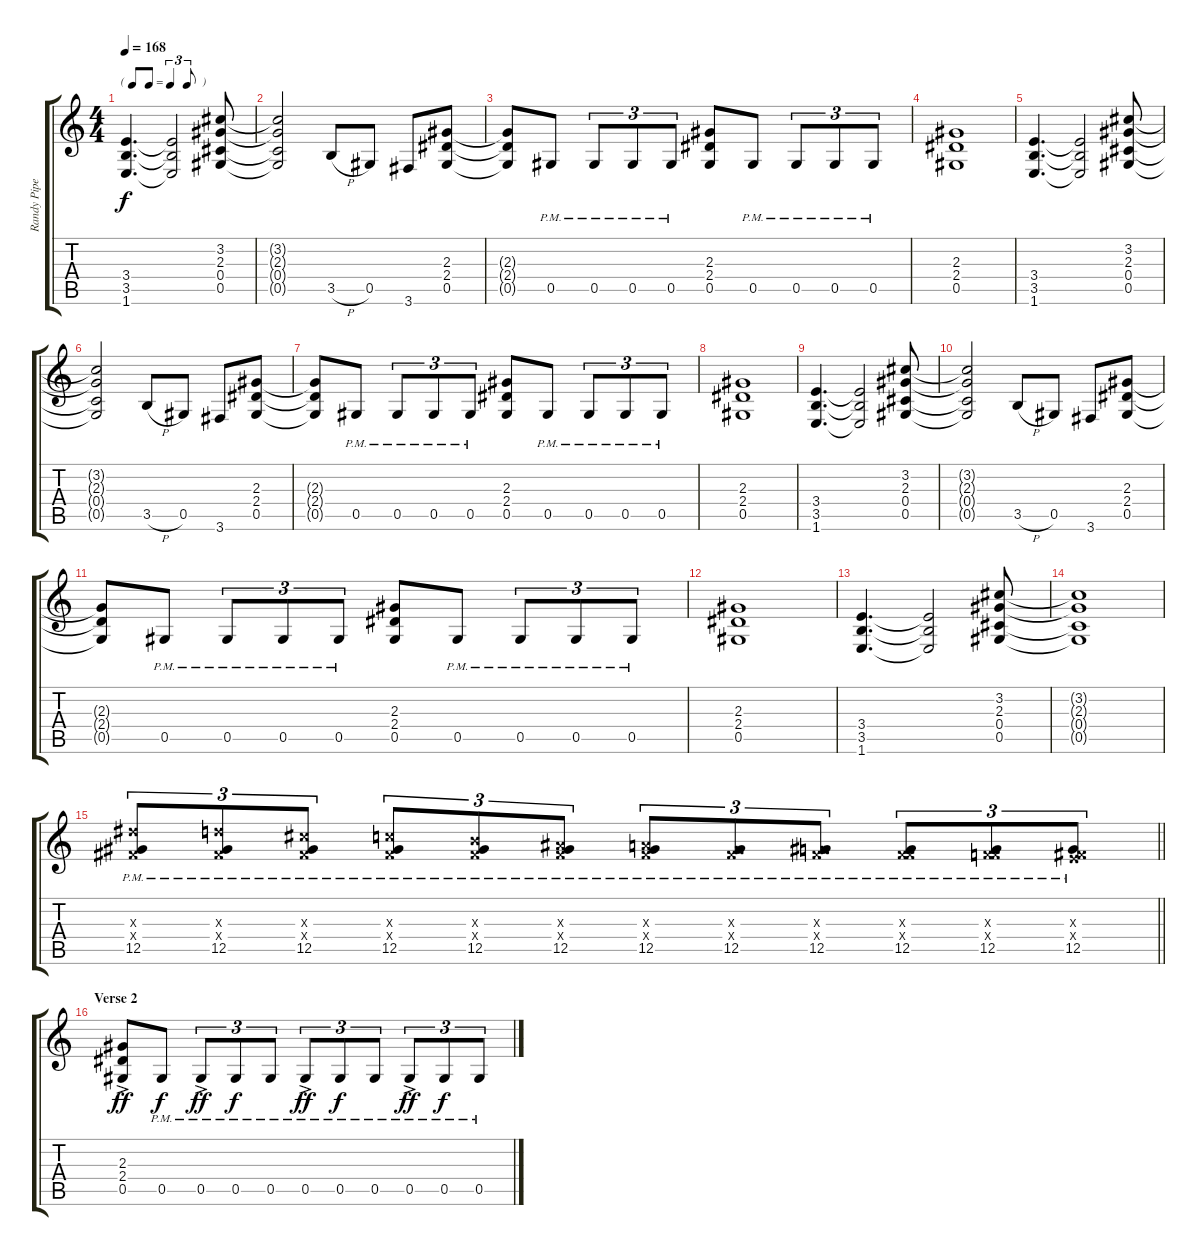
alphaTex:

\track ("Randy Piper (rythm)" "Randy Pipe") {instrument distortionguitar}
\staff {score tabs}
\tuning (Eb4 Bb3 Gb3 Db3 Ab2 Eb2) {hide}
\ts (4 4)
\tf triplet8th
\tempo 168
\clef g2
\ks c
(3.4 3.5 1.6).4{d dy f} (3.4{t} 3.5{t} 1.6{t}).2 (3.2 2.3 0.4 0.5).8 |
(3.2{t} 2.3{t} 0.4{t} 0.5{t}).2 3.5{h}.8 0.5.8 3.6.8 (2.3 2.4 0.5).8 |
(2.3{t} 2.4{t} 0.5{t}).8 0.5{pm}.8 0.5{pm}.8{tu (3 2)} 0.5{pm}.8{tu (3 2)} 0.5{pm}.8{tu (3 2)} (2.3 2.4 0.5).8 0.5{pm}.8 0.5{pm}.8{tu (3 2)} 0.5{pm}.8{tu (3 2)} 0.5{pm}.8{tu (3 2)} |
(2.3 2.4 0.5).1 |
(3.4 3.5 1.6).4{d} (3.4{t} 3.5{t} 1.6{t}).2 (3.2 2.3 0.4 0.5).8 |
(3.2{t} 2.3{t} 0.4{t} 0.5{t}).2 3.5{h}.8 0.5.8 3.6.8 (2.3 2.4 0.5).8 |
(2.3{t} 2.4{t} 0.5{t}).8 0.5{pm}.8 0.5{pm}.8{tu (3 2)} 0.5{pm}.8{tu (3 2)} 0.5{pm}.8{tu (3 2)} (2.3 2.4 0.5).8 0.5{pm}.8 0.5{pm}.8{tu (3 2)} 0.5{pm}.8{tu (3 2)} 0.5{pm}.8{tu (3 2)} |
(2.3 2.4 0.5).1 |
(3.4 3.5 1.6).4{d} (3.4{t} 3.5{t} 1.6{t}).2 (3.2 2.3 0.4 0.5).8 |
(3.2{t} 2.3{t} 0.4{t} 0.5{t}).2 3.5{h}.8 0.5.8 3.6.8 (2.3 2.4 0.5).8 |
(2.3{t} 2.4{t} 0.5{t}).8 0.5{pm}.8 0.5{pm}.8{tu (3 2)} 0.5{pm}.8{tu (3 2)} 0.5{pm}.8{tu (3 2)} (2.3 2.4 0.5).8 0.5{pm}.8 0.5{pm}.8{tu (3 2)} 0.5{pm}.8{tu (3 2)} 0.5{pm}.8{tu (3 2)} |
(2.3 2.4 0.5).1 |
(3.4 3.5 1.6).4{d} (3.4{t} 3.5{t} 1.6{t}).2 (3.2 2.3 0.4 0.5).8 |
(3.2{t} 2.3{t} 0.4{t} 0.5{t}).1 |
\barLineRight lightlight
(0.3{x} 14.4{x} 12.5{pm}).8{tu (3 2)} (0.3{x} 13.4{x} 12.5{pm}).8{tu (3 2)} (0.3{x} 12.4{x} 12.5{pm}).8{tu (3 2)} (0.3{x} 11.4{x} 12.5{pm}).8{tu (3 2)} (0.3{x} 10.4{x} 12.5{pm}).8{tu (3 2)} (0.3{x} 9.4{x} 12.5{pm}).8{tu (3 2)} (0.3{x} 8.4{x} 12.5{pm}).8{tu (3 2)} (0.3{x} 7.4{x} 12.5{pm}).8{tu (3 2)} (0.3{x} 6.4{x} 12.5{pm}).8{tu (3 2)} (0.3{x} 5.4{x} 12.5{pm}).8{tu (3 2)} (0.3{x} 4.4{x} 12.5{pm}).8{tu (3 2)} (0.3{x} 3.4{x} 12.5{pm}).8{tu (3 2)} |
\section ("" "Verse 2")
(2.3 2.4 0.5{ac}).8{dy ff} 0.5{pm}.8{dy f} 0.5{ac pm}.8{tu (3 2) dy ff} 0.5{pm}.8{tu (3 2) dy f} 0.5{pm}.8{tu (3 2)} 0.5{ac pm}.8{tu (3 2) dy ff} 0.5{pm}.8{tu (3 2) dy f} 0.5{pm}.8{tu (3 2)} 0.5{ac pm}.8{tu (3 2) dy ff} 0.5{pm}.8{tu (3 2) dy f} 0.5{pm}.8{tu (3 2)}
